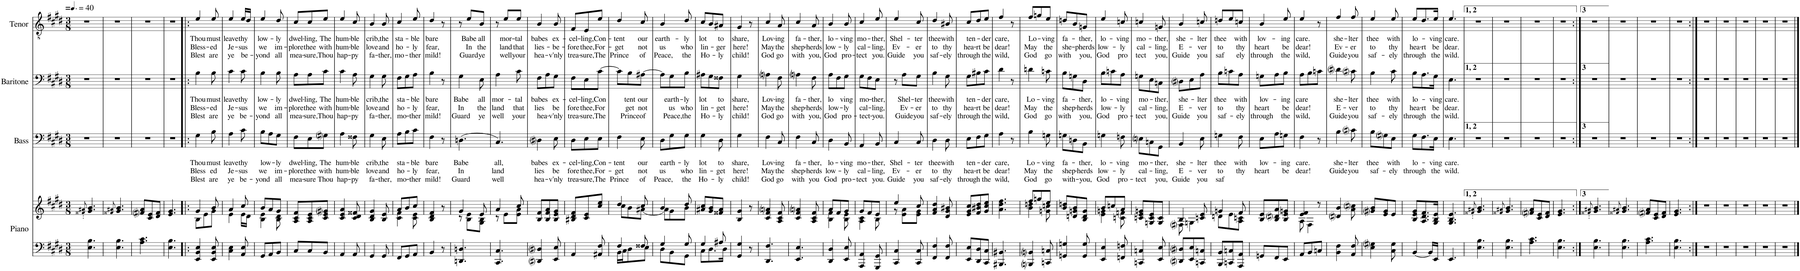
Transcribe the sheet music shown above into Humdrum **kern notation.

**kern	**kern	**kern	**text	**text	**text	**kern	**text	**text	**text	**kern	**text	**text	**text
*part4	*part4	*part3	*part3	*part3	*part3	*part2	*part2	*part2	*part2	*part1	*part1	*part1	*part1
*staff5	*staff4	*staff3	*staff3	*staff3	*staff3	*staff2	*staff2	*staff2	*staff2	*staff1	*staff1	*staff1	*staff1
*I"Piano	*	*I"Bass	*	*	*	*I"Baritone	*	*	*	*I"Tenor	*	*	*
*I'Pno	*	*	*	*	*	*	*	*	*	*	*	*	*
*clefF4	*clefG2	*clefF4	*	*	*	*clefF4	*	*	*	*clefGv2	*	*	*
*k[f#c#g#d#]	*k[f#c#g#d#]	*k[f#c#g#d#]	*	*	*	*k[f#c#g#d#]	*	*	*	*k[f#c#g#d#]	*	*	*
*E:	*E:	*E:	*	*	*	*E:	*	*	*	*E:	*	*	*
*M3/8	*M3/8	*M3/8	*	*	*	*M3/8	*	*	*	*M3/8	*	*	*
=1	=1	=1	=1	=1	=1	=1	=1	=1	=1	=1	=1	=1	=1
.	8qf##X/' 8qa#X/'	.	.	.	.	.	.	.	.	.	.	.	.
!	!	!	!	!	!	!	!	!	!	!LO:TX:a:B:t==	!	!	!
!	!	!	!	!	!	!	!	!	!	!LO:TX:a:t=[quarter]	!	!	!
!	!	!	!	!	!	!	!	!	!	!LO:TX:a:t== 40	!	!	!
4.E\ 4.B\	4.g#/ 4.b/	4.r	.	.	.	4.r	.	.	.	4.r	.	.	.
=2	=2	=2	=2	=2	=2	=2	=2	=2	=2	=2	=2	=2	=2
.	8qf##X/ 8qa#X/	.	.	.	.	.	.	.	.	.	.	.	.
4.E\ 4.B\	4.g#/ 4.b/	4.r	.	.	.	4.r	.	.	.	4.r	.	.	.
=3	=3	=3	=3	=3	=3	=3	=3	=3	=3	=3	=3	=3	=3
4.A\ 4.c#\	8f#i/ 8a/L	4.r	.	.	.	4.r	.	.	.	4.r	.	.	.
.	8c#/ 8e/	.	.	.	.	.	.	.	.	.	.	.	.
.	8d#/ 8f#/J	.	.	.	.	.	.	.	.	.	.	.	.
=4	=4	=4	=4	=4	=4	=4	=4	=4	=4	=4	=4	=4	=4
4.E\ 4.B\	4.e/ 4.g#/	4.r	.	.	.	4.r	.	.	.	4.r	.	.	.
=5!|:	=5!|:	=5!|:	=5!|:	=5!|:	=5!|:	=5!|:	=5!|:	=5!|:	=5!|:	=5!|:	=5!|:	=5!|:	=5!|:
*	*^	*	*	*	*	*	*	*	*	*	*	*	*
!	!	!	!	!LO:LY:b	!LO:LY:b	!LO:LY:b	!	!LO:LY:b	!LO:LY:b	!LO:LY:b	!	!LO:LY:b	!LO:LY:b	!LO:LY:b
4EE/ 4BB/ 4E/	4g#/	8B\L	4G#\	Thou	Bless	Blest	4B\	Thou	Bless-	Blest	4e/	Thou	Bless-	Blest
.	.	8e\	.	.	.	.	.	.	.	.	.	.	.	.
!	!	!	!	!LO:LY:b	!LO:LY:b	!LO:LY:b	!	!LO:LY:b	!LO:LY:b	!LO:LY:b	!	!LO:LY:b	!LO:LY:b	!LO:LY:b
8EE/ 8BB/ 8E/	8b/	8g#\J	8B\	must	ed	are	8B\	must	-ed	are	8e/	must	-ed	are
=6	=6	=6	=6	=6	=6	=6	=6	=6	=6	=6	=6	=6	=6	=6
!	!	!	!	!LO:LY:b	!LO:LY:b	!LO:LY:b	!	!LO:LY:b	!LO:LY:b	!LO:LY:b	!	!LO:LY:b	!LO:LY:b	!LO:LY:b
4C#\ 4E\	4a/	4e\	4A\	leave	Je-	ye	4c#\	leave	Je-	ye	4e/	leave	Je-	ye
!	!	!	!	!LO:LY:b	!LO:LY:b	!LO:LY:b	!	!LO:LY:b	!LO:LY:b	!LO:LY:b	!	!LO:LY:b	!LO:LY:b	!LO:LY:b
8AA/ 8E/	8cc#/	16e\LL	8c#\	thy	-sus	be-	8c#\	thy	-sus	be-	16e/LL	thy	-sus	be-
.	.	16d#\JJ	.	.	.	.	.	.	.	.	16d#/JJ	.	.	.
=7	=7	=7	=7	=7	=7	=7	=7	=7	=7	=7	=7	=7	=7	=7
!	!	!	!	!LO:LY:b	!LO:LY:b	!LO:LY:b	!	!LO:LY:b	!LO:LY:b	!LO:LY:b	!	!LO:LY:b	!LO:LY:b	!LO:LY:b
8GG#/L	8b/L	4B\ 4e\	8B\L	low-	we	-yond	4B\	low-	we	-yond	4e/	low-	we	-yond
8AA/	8a/	.	8A\	.	.	.	.	.	.	.	.	.	.	.
!	!	!	!	!LO:LY:b	!LO:LY:b	!LO:LY:b	!	!LO:LY:b	!LO:LY:b	!LO:LY:b	!	!LO:LY:b	!LO:LY:b	!LO:LY:b
8BB/J	8g#/J	8B\ 8d#\	8G#\J	-ly	im-	all	8B\	-ly	im-	all	8d#/	-ly	im-	all
=8	=8	=8	=8	=8	=8	=8	=8	=8	=8	=8	=8	=8	=8	=8
!	!	!	!	!LO:LY:b	!LO:LY:b	!LO:LY:b	!	!LO:LY:b	!LO:LY:b	!LO:LY:b	!	!LO:LY:b	!LO:LY:b	!LO:LY:b
*	*v	*v	*	*	*	*	*	*	*	*	*	*	*	*
8C#/L	8A/ 8c#/ 8f#/L	8F#\L	dwel-	-plore	mea-	8A\L	dwel-	-plore	mea-	8c#/L	dwel-	-plore	mea-
!	!	!	!LO:LY:b	!LO:LY:b	!LO:LY:b	!	!LO:LY:b	!LO:LY:b	!LO:LY:b	!	!LO:LY:b	!LO:LY:b	!LO:LY:b
8C#/	8A/ 8c#/ 8e/	8E\	-ling,	thee	-sure	8A\	-ling,	thee	-sure,	8c#/	-ling,	thee	-sure,
!	!	!	!LO:LY:b	!LO:LY:b	!LO:LY:b	!	!LO:LY:b	!LO:LY:b	!LO:LY:b	!	!LO:LY:b	!LO:LY:b	!LO:LY:b
8BB/J	8c#/ 8e/ 8g#i/J	8G#i\J	The	with	Thou	8c#\J	The	with	Thou	8e/J	The	with	Thou
=9	=9	=9	=9	=9	=9	=9	=9	=9	=9	=9	=9	=9	=9
!	!	!	!LO:LY:b	!LO:LY:b	!LO:LY:b	!	!LO:LY:b	!LO:LY:b	!LO:LY:b	!	!LO:LY:b	!LO:LY:b	!LO:LY:b
4AA/	4c#/ 4e/ 4a/	4A\	hum-	hum-	hap-	4c#\	hum-	hum-	hap-	4e/	hum-	hum-	hap-
!	!	!	!LO:LY:b	!LO:LY:b	!LO:LY:b	!	!LO:LY:b	!LO:LY:b	!LO:LY:b	!	!LO:LY:b	!LO:LY:b	!LO:LY:b
8AA/	8c#/ 8d#/ 8f##X/	8F##X\	-ble	-ble	-py	8A\	-ble	-ble	-py	8c#/	-ble	-ble	-py
=10	=10	=10	=10	=10	=10	=10	=10	=10	=10	=10	=10	=10	=10
!	!	!	!LO:LY:b	!LO:LY:b	!LO:LY:b	!	!LO:LY:b	!LO:LY:b	!LO:LY:b	!	!LO:LY:b	!LO:LY:b	!LO:LY:b
4GG#/	4B/ 4d#/ 4g#/	4G#\	crib,	love	fa-	4G#\	crib,	love	fa-	4B/	crib,	love	fa-
!	!	!	!LO:LY:b	!LO:LY:b	!LO:LY:b	!	!LO:LY:b	!LO:LY:b	!LO:LY:b	!	!LO:LY:b	!LO:LY:b	!LO:LY:b
8GG#/	8B/ 8e/	8E\	the	and	-ther,	8G#\	the	and	-ther,	8B/	the	and	-ther,
=11	=11	=11	=11	=11	=11	=11	=11	=11	=11	=11	=11	=11	=11
*	*^	*	*	*	*	*	*	*	*	*	*	*	*
!	!	!	!	!LO:LY:b	!LO:LY:b	!LO:LY:b	!	!LO:LY:b	!LO:LY:b	!LO:LY:b	!	!LO:LY:b	!LO:LY:b	!LO:LY:b
8FF#/L	8a/L	4c#\ 4f#\	8A\L	sta-	ho-	mo-	8F#\L	sta-	ho-	mo-	4c#/	sta-	ho-	mo-
8GG#/	8b/	.	8B\	.	.	.	8G#\	.	.	.	.	.	.	.
!	!	!	!	!LO:LY:b	!LO:LY:b	!LO:LY:b	!	!LO:LY:b	!LO:LY:b	!LO:LY:b	!	!LO:LY:b	!LO:LY:b	!LO:LY:b
8AA/J	8cc#/J	8c#\ 8e\	8c#\J	-ble	-ly	-ther	8A\J	-ble	-ly	-ther	8e/	-ble	-ly	-ther
=12	=12	=12	=12	=12	=12	=12	=12	=12	=12	=12	=12	=12	=12	=12
!	!	!	!	!LO:LY:b	!LO:LY:b	!LO:LY:b	!	!LO:LY:b	!LO:LY:b	!LO:LY:b	!	!LO:LY:b	!LO:LY:b	!LO:LY:b
*	*v	*v	*	*	*	*	*	*	*	*	*	*	*	*
4BB/	4B/ 4d#/ 4f#/	4F#\	bare	fear,	mild!	4B\	bare	fear,	mild!	4d#/	bare	fear,	mild!
8r	8r	8r	.	.	.	8r	.	.	.	8r	.	.	.
=13	=13	=13	=13	=13	=13	=13	=13	=13	=13	=13	=13	=13	=13
*	*^	*	*	*	*	*	*	*	*	*	*	*	*
!	!	!	!	!LO:LY:b	!LO:LY:b	!LO:LY:b	!	!LO:LY:b	!LO:LY:b	!LO:LY:b	!	!	!	!
4.DDn/ 4.Dn/	4g#/	8r	(4.Dn\	Babe	In	Guard	4G#\	Babe	In	Guard	8r	.	.	.
!	!	!	!	!	!	!	!	!	!	!	!	!LO:LY:b	!LO:LY:b	!LO:LY:b
.	.	8B\ 8e\L	.	.	.	.	.	.	.	.	8e/L	Babe	In	Guard
!	!	!	!	!	!	!	!	!LO:LY:b	!LO:LY:b	!LO:LY:b	!	!LO:LY:b	!LO:LY:b	!LO:LY:b
.	8e/	8G#\ 8B\J	.	.	.	.	8E\	all	the	ye	8B/J	all	the	ye
=14	=14	=14	=14	=14	=14	=14	=14	=14	=14	=14	=14	=14	=14	=14
!	!	!	!	!LO:LY:b	!LO:LY:b	!LO:LY:b	!	!LO:LY:b	!LO:LY:b	!LO:LY:b	!	!	!	!
4.CC#/ 4.C#/	4a/	8r	4.C#/)	all,	land	well	4A\	mor-	land	well	8r	.	.	.
!	!	!	!	!	!	!	!	!	!	!	!	!LO:LY:b	!LO:LY:b	!LO:LY:b
.	.	8e\L	.	.	.	.	.	.	.	.	8e/L	mor-	land	well
!	!	!	!	!	!	!	!	!LO:LY:b	!LO:LY:b	!LO:LY:b	!	!LO:LY:b	!LO:LY:b	!LO:LY:b
.	8cc#/	8e\ 8a\J	.	.	.	.	8c#\	-tal	that	your	8e/J	-tal	that	your
=15	=15	=15	=15	=15	=15	=15	=15	=15	=15	=15	=15	=15	=15	=15
!	!	!	!	!LO:LY:b	!LO:LY:b	!LO:LY:b	!	!LO:LY:b	!LO:LY:b	!LO:LY:b	!	!LO:LY:b	!LO:LY:b	!LO:LY:b
*	*v	*v	*	*	*	*	*	*	*	*	*	*	*	*
4DD#i/ 4D#i/	8B/ 8f#/L	4D#i\	babes	lies	hea-	8F#\L	babes	lies	hea-	4B/	babes	lies-	hea-
.	8B/ 8f#/ 8a/	.	.	.	.	8A\	.	.	.	.	.	.	.
!	!	!	!LO:LY:b	!LO:LY:b	!LO:LY:b	!	!LO:LY:b	!LO:LY:b	!LO:LY:b	!	!LO:LY:b	!LO:LY:b	!LO:LY:b
8EE/ 8E/	8B/ 8e/ 8g#/J	8E\	ex-	be	-v'nly	8G#\J	ex-	be	-v'nly	8B/	ex-	-be-	-v'nly
=16	=16	=16	=16	=16	=16	=16	=16	=16	=16	=16	=16	=16	=16
!	!	!	!LO:LY:b	!LO:LY:b	!LO:LY:b	!	!LO:LY:b	!LO:LY:b	!LO:LY:b	!	!LO:LY:b	!LO:LY:b	!LO:LY:b
4AA/	8B#X/ 8d#/ 8f#/L	8D#\L	-cel-	fore	trea-	8F#\L	-cel-	fore	trea-	8F#/L	-cel-	-fore	trea-
!	!	!	!LO:LY:b	!LO:LY:b	!LO:LY:b	!	!LO:LY:b	!LO:LY:b	!LO:LY:b	!	!LO:LY:b	!LO:LY:b	!LO:LY:b
.	8c#/ 8e/	8E\	-ling,	thee,	-sure,	8E\	-ling,	thee,	-sure,	8E/	-ling,	thee,	-sure,
!	!	!	!LO:LY:b	!LO:LY:b	!LO:LY:b	!	!LO:LY:b	!LO:LY:b	!LO:LY:b	!	!LO:LY:b	!LO:LY:b	!LO:LY:b
8AA#X/ 8F#/	8cc#/ 8ee/J	8E\J	Con-	For-	The	[8c#\J	Con	For	The	8e/J	Con-	For-	The
=17	=17	=17	=17	=17	=17	=17	=17	=17	=17	=17	=17	=17	=17
*^	*^	*	*	*	*	*	*	*	*	*	*	*	*
!	!	!	!	!	!LO:LY:b	!LO:LY:b	!LO:LY:b	!	!	!	!	!	!LO:LY:b	!LO:LY:b	!LO:LY:b
4F#/	16BB\LL	4dd#/	8cc#\L	4F#\	-tent	-get	Prince	8c#\L]	.	.	.	4d#/	-tent	-get	Prince
.	16C#\J	.	.	.	.	.	.	.	.	.	.	.	.	.	.
!	!	!	!	!	!	!	!	!	!LO:LY:b	!LO:LY:b	!LO:LY:b	!	!	!	!
.	8D#\	.	8b\	.	.	.	.	8B\	tent	get	Prince	.	.	.	.
!	!	!	!	!	!LO:LY:b	!LO:LY:b	!LO:LY:b	!	!LO:LY:b	!LO:LY:b	!LO:LY:b	!	!LO:LY:b	!LO:LY:b	!LO:LY:b
8F##X/	8E\J	8cc#/	[8a#X\J	8E\	our	not	of	[8A#X\J	our	not	of	8c#/	our	not	of
=18	=18	=18	=18	=18	=18	=18	=18	=18	=18	=18	=18	=18	=18	=18	=18
!	!	!	!	!	!LO:LY:b	!LO:LY:b	!LO:LY:b	!	!	!	!	!	!LO:LY:b	!LO:LY:b	!LO:LY:b
4G#/	8D#\L	4b/	8a#\L]	8D#\L	earth-	us	Peace,	8A#\L]	.	.	.	4B/	earth-	us	Peace,
!	!	!	!	!	!	!	!	!	!LO:LY:b	!LO:LY:b	!LO:LY:b	!	!	!	!
.	8BB\	.	8g#\	8G#\	.	.	.	8G#\	earth-	us	Peace,	.	.	.	.
!	!	!	!	!	!LO:LY:b	!LO:LY:b	!LO:LY:b	!	!LO:LY:b	!LO:LY:b	!LO:LY:b	!	!LO:LY:b	!LO:LY:b	!LO:LY:b
8G#/	8GG#\J	8dd#/	8b\J	8G#\J	-ly	who	the	8B\J	-ly	who	the	8d#/	-ly	who	the
=19	=19	=19	=19	=19	=19	=19	=19	=19	=19	=19	=19	=19	=19	=19	=19
!	!	!	!	!	!LO:LY:b	!LO:LY:b	!LO:LY:b	!	!LO:LY:b	!LO:LY:b	!LO:LY:b	!	!LO:LY:b	!LO:LY:b	!LO:LY:b
*	*	*v	*v	*	*	*	*	*	*	*	*	*	*	*	*
4G#/	8C#\L	8a#X/ 8cc#/L	4G#\	lot	lin-	Ho-	8A#X\L	lot	lin-	Ho-	8c#/L	lot	lin-	Ho-
.	8.D#\	8g#/ 8b/	.	.	.	.	8G#\	.	.	.	8B/	.	.	.
!	!	!	!	!LO:LY:b	!LO:LY:b	!LO:LY:b	!	!LO:LY:b	!LO:LY:b	!LO:LY:b	!	!LO:LY:b	!LO:LY:b	!LO:LY:b
8A#X/	.	8f##X/ 8a#/J	8D#\	to	-get	-ly	8F##X\J	to	-get	-ly	8A#X/J	to	-ger	-ly
.	16D#\Jk	.	.	.	.	.	.	.	.	.	.	.	.	.
=20	=20	=20	=20	=20	=20	=20	=20	=20	=20	=20	=20	=20	=20	=20
!	!	!	!	!LO:LY:b	!LO:LY:b	!LO:LY:b	!	!LO:LY:b	!LO:LY:b	!LO:LY:b	!	!LO:LY:b	!LO:LY:b	!LO:LY:b
*v	*v	*	*	*	*	*	*	*	*	*	*	*	*	*
4GG#/ 4G#/	4B/ 4g#/	4G#\	share,	here!	child!	4G#\	share,	here!	child!	4G#/	share,	here!	child!
8r	8r	8ryy	.	.	.	8ryy	.	.	.	8r	.	.	.
=21	=21	=21	=21	=21	=21	=21	=21	=21	=21	=21	=21	=21	=21
!	!	!	!LO:LY:b	!LO:LY:b	!LO:LY:b	!	!LO:LY:b	!LO:LY:b	!LO:LY:b	!	!LO:LY:b	!LO:LY:b	!LO:LY:b
4.DD#/ 4.F#/	4c#/ 4f#/ 4ani/	4F#\	Lov-	May	God	4Ani\	Lov-	May	God	4c#/	Lov-	May	God
!	!	!	!LO:LY:b	!LO:LY:b	!LO:LY:b	!	!LO:LY:b	!LO:LY:b	!LO:LY:b	!	!LO:LY:b	!LO:LY:b	!LO:LY:b
.	8A/ 8c#/ 8f#/	8C#/	-ing	the	go	8F#\	-ing	the	go	8A/	-ing	the	go
=22	=22	=22	=22	=22	=22	=22	=22	=22	=22	=22	=22	=22	=22
!	!	!	!LO:LY:b	!LO:LY:b	!LO:LY:b	!	!LO:LY:b	!LO:LY:b	!LO:LY:b	!	!LO:LY:b	!LO:LY:b	!LO:LY:b
4.EE/ 4.E/	4c#/ 4f#/ 4ani/	4F#\	fa-	shep-	with	4Ani\	fa-	shep-	with	4c#/	fa-	shep-	with
!	!	!	!LO:LY:b	!LO:LY:b	!LO:LY:b	!	!LO:LY:b	!LO:LY:b	!LO:LY:b	!	!LO:LY:b	!LO:LY:b	!LO:LY:b
.	8A/ 8c#/ 8f#/	8C#/	-ther,	-herds	you	8F#\	-ther,	-herds	you,	8A/	-ther,	-herds	you,
=23	=23	=23	=23	=23	=23	=23	=23	=23	=23	=23	=23	=23	=23
*	*^	*	*	*	*	*	*	*	*	*	*	*	*
!	!	!	!	!LO:LY:b	!LO:LY:b	!LO:LY:b	!	!LO:LY:b	!LO:LY:b	!LO:LY:b	!	!LO:LY:b	!LO:LY:b	!LO:LY:b
4DD#/ 4D#/	8a/L	4B\ 4f#\	4D#\	lo-	low-	God	8A\L	lo	low-	God	4B/	lo-	low-	God
.	8f#/	.	.	.	.	.	8F#\	.	.	.	.	.	.	.
!	!	!	!	!LO:LY:b	!LO:LY:b	!LO:LY:b	!	!LO:LY:b	!LO:LY:b	!LO:LY:b	!	!LO:LY:b	!LO:LY:b	!LO:LY:b
8EE/ 8E/	8g#/J	8B\ 8e\	8BB/	-ving	-ly	pro-	8G#\J	ving	-ly	pro-	8B/	-ving	-ly	pro-
=24	=24	=24	=24	=24	=24	=24	=24	=24	=24	=24	=24	=24	=24	=24
!	!	!	!	!LO:LY:b	!LO:LY:b	!LO:LY:b	!	!LO:LY:b	!LO:LY:b	!LO:LY:b	!	!LO:LY:b	!LO:LY:b	!LO:LY:b
4AAA/ 4AA/	8g#/L	4A\ 4c#\	4AA/	mo-	cal-	-tect	8G#\L	mo-	cal-	-tect-	4c#/	mo-	cal-	-tect
.	8f#/	.	.	.	.	.	8F#\	.	.	.	.	.	.	.
!	!	!	!	!LO:LY:b	!LO:LY:b	!LO:LY:b	!	!LO:LY:b	!LO:LY:b	!LO:LY:b	!	!LO:LY:b	!LO:LY:b	!LO:LY:b
8GGG#/ 8GG#/	8e/J	8B\	8BB/	-ther,	-ling,	you.	8E\J	-ther,	-ling,	-you.	8e/	-ther,	-ling,	you.
=25	=25	=25	=25	=25	=25	=25	=25	=25	=25	=25	=25	=25	=25	=25
!	!	!	!	!LO:LY:b	!LO:LY:b	!LO:LY:b	!	!	!	!	!	!LO:LY:b	!LO:LY:b	!LO:LY:b
4CC#/ 4C#/	4ee/	8r	4C#/	Shel-	Ev-	Guide	8r	.	.	.	4e/	Shel-	Ev-	Guide
!	!	!	!	!	!	!	!	!LO:LY:b	!LO:LY:b	!LO:LY:b	!	!	!	!
.	.	8e\ 8a\L	.	.	.	.	8A\L	Shel-	Ev-	Guide	.	.	.	.
!	!	!	!	!LO:LY:b	!LO:LY:b	!LO:LY:b	!	!LO:LY:b	!LO:LY:b	!LO:LY:b	!	!LO:LY:b	!LO:LY:b	!LO:LY:b
8CC#/ 8C#/	8cc#/	8e\ 8g#\J	8C#/	-ter	-er	you	8G#\J	-ter	-er	you	8c#/	-ter	-er	you
=26	=26	=26	=26	=26	=26	=26	=26	=26	=26	=26	=26	=26	=26	=26
!	!	!	!	!LO:LY:b	!LO:LY:b	!LO:LY:b	!	!LO:LY:b	!LO:LY:b	!LO:LY:b	!	!LO:LY:b	!LO:LY:b	!LO:LY:b
*	*v	*v	*	*	*	*	*	*	*	*	*	*	*	*
4FF#/ 4F#/	4f#/ 4a/ 4dd#/	4D#\	thee	to	saf-	4B\	thee	to	saf-	4d#/	thee	to	saf-
!	!	!	!LO:LY:b	!LO:LY:b	!LO:LY:b	!	!LO:LY:b	!LO:LY:b	!LO:LY:b	!	!LO:LY:b	!LO:LY:b	!LO:LY:b
8FF#/ 8F#/	8d#/ 8g#/ 8b#X/	8D#\	with	thy	-ely	8G#\	with	thy	-ely	8B#X/	with	thy	-ely
=27	=27	=27	=27	=27	=27	=27	=27	=27	=27	=27	=27	=27	=27
!	!	!	!LO:LY:b	!LO:LY:b	!LO:LY:b	!	!LO:LY:b	!LO:LY:b	!LO:LY:b	!	!LO:LY:b	!LO:LY:b	!LO:LY:b
8EE/ 8E/L	8e/ 8g#/ 8cc#/L	8E\L	ten-	hea-	through	8G#\L	ten-	hea-	through	8c#/L	ten-	hea-	through
!	!	!	!	!LO:LY:b	!	!	!	!LO:LY:b	!	!	!	!LO:LY:b	!
8DD#/ 8D#/	8f#/ 8b#X/ 8dd#/	8F#\	.	-rt	.	8B#X\	.	-rt	.	8d#/	.	-rt	.
!	!	!	!LO:LY:b	!LO:LY:b	!LO:LY:b	!	!LO:LY:b	!LO:LY:b	!LO:LY:b	!	!LO:LY:b	!LO:LY:b	!LO:LY:b
8CC#/ 8C#/J	8g#/ 8cc#/ 8ee/J	8G#\J	-der	be	the	8c#\J	-der	be	the	8e/J	-der	be	the
=28	=28	=28	=28	=28	=28	=28	=28	=28	=28	=28	=28	=28	=28
!	!	!	!LO:LY:b	!LO:LY:b	!LO:LY:b	!	!LO:LY:b	!LO:LY:b	!LO:LY:b	!	!LO:LY:b	!LO:LY:b	!LO:LY:b
4.BBB#X/ 4.BB#X/	4.a\ 4.dd#\ 4.ff#\	4A\	care,	dear!	wild,	4d#\	care,	dear!	wild,	4f#/	care,	dear!	wild,
.	.	8r	.	.	.	8r	.	.	.	8r	.	.	.
=29	=29	=29	=29	=29	=29	=29	=29	=29	=29	=29	=29	=29	=29
*	*^	*	*	*	*	*	*	*	*	*	*	*	*
!	!	!	!	!LO:LY:b	!LO:LY:b	!LO:LY:b	!	!LO:LY:b	!LO:LY:b	!LO:LY:b	!	!LO:LY:b	!LO:LY:b	!LO:LY:b
4BBBni/ 4BBni/	8ff#/L	4b\ 4ddn\	4B\	Lo-	May	God	4dn\	Lo-	May	God	8f#/L	Lo-	May	God
.	8ggn/	.	.	.	.	.	.	.	.	.	8gn/	.	.	.
!	!	!	!	!LO:LY:b	!LO:LY:b	!LO:LY:b	!	!LO:LY:b	!LO:LY:b	!LO:LY:b	!	!LO:LY:b	!LO:LY:b	!LO:LY:b
8CCn/ 8Cn/	8ee/J	8gn\ 8ccn\	8Gn\	-ving	the	go	8cn\	-ving	the	go	8e/J	-ving	the	go
=30	=30	=30	=30	=30	=30	=30	=30	=30	=30	=30	=30	=30	=30	=30
!	!	!	!	!LO:LY:b	!LO:LY:b	!LO:LY:b	!	!LO:LY:b	!LO:LY:b	!LO:LY:b	!	!LO:LY:b	!LO:LY:b	!LO:LY:b
*	*v	*v	*	*	*	*	*	*	*	*	*	*	*	*
4GGn/ 4Gn/	8b/ 8ddn/L	8Gn\L	fa-	shep-	with-	8B\L	fa-	shep-	with	8dn/L	fa-	she-	with
.	8dn/ 8gn/ 8b/	8Dn\	.	.	.	8Gn\	.	.	.	8B/	.	.	.
!	!	!	!LO:LY:b	!LO:LY:b	!LO:LY:b	!	!LO:LY:b	!LO:LY:b	!LO:LY:b	!	!LO:LY:b	!LO:LY:b	!LO:LY:b
8GG/ 8G/	8B/ 8d/ 8g/J	8BB\J	-ther,	-herds	-you,	8D#\J	-ther,	-herds	you,	8Gn/J	-ther,	-pherds	you,
=31	=31	=31	=31	=31	=31	=31	=31	=31	=31	=31	=31	=31	=31
*	*^	*	*	*	*	*	*	*	*	*	*	*	*
!	!	!	!	!LO:LY:b	!LO:LY:b	!LO:LY:b	!	!LO:LY:b	!LO:LY:b	!LO:LY:b	!	!LO:LY:b	!LO:LY:b	!LO:LY:b
4EE/ 4E/	8b/L	4e\ 4gn\	4Gn\	lo-	low-	God	8B\L	lo-	low-	God	4e/	lo-	low-	God
.	8ccn/	.	.	.	.	.	8cn\	.	.	.	.	.	.	.
!	!	!	!	!LO:LY:b	!LO:LY:b	!LO:LY:b	!	!LO:LY:b	!LO:LY:b	!LO:LY:b	!	!LO:LY:b	!LO:LY:b	!LO:LY:b
8FFn/ 8Fn/	8a/J	8cn\ 8fn\	8Fn\	-ving	-ly	pro-	8A\J	-ving	-ly	pro-	8cn/	-ving	-ly	pro
=32	=32	=32	=32	=32	=32	=32	=32	=32	=32	=32	=32	=32	=32	=32
!	!	!	!	!LO:LY:b	!LO:LY:b	!LO:LY:b	!	!LO:LY:b	!LO:LY:b	!LO:LY:b	!	!LO:LY:b	!LO:LY:b	!LO:LY:b
*	*v	*v	*	*	*	*	*	*	*	*	*	*	*	*
4CCn/ 4Cn/	8cn/ 8e/ 8gn/L	8Eni\L	mo-	cal-	-tect	8Gn\L	mo-	cal-	-tect	4cn/	mo-	cal-	tect
.	8Gn/ 8c/ 8e/	8Cn\	.	.	.	8E\	.	.	.	.	.	.	.
!	!	!	!LO:LY:b	!LO:LY:b	!LO:LY:b	!	!LO:LY:b	!LO:LY:b	!LO:LY:b	!	!LO:LY:b	!LO:LY:b	!LO:LY:b
8EE/ 8E/	8G/ 8c/J	8GG#\J	-ther,	-ling,	you,	8Cn\J	-ther,	-ling,	you,	8Gn/	-ther,	-ling,	you,
=33	=33	=33	=33	=33	=33	=33	=33	=33	=33	=33	=33	=33	=33
*	*^	*	*	*	*	*	*	*	*	*	*	*	*
!	!	!	!	!LO:LY:b	!LO:LY:b	!LO:LY:b	!	!LO:LY:b	!LO:LY:b	!LO:LY:b	!	!LO:LY:b	!LO:LY:b	!LO:LY:b
8DD#i/ 8D#i/L	4B/	8F#i\	4BB/	she-	E-	Guide	8D#i\L	she-	E-	Guide	4B/	she-	E-	Guide
8EE/ 8E/	.	4Gn\	.	.	.	.	8E\	.	.	.	.	.	.	.
!	!	!	!	!LO:LY:b	!LO:LY:b	!LO:LY:b	!	!LO:LY:b	!LO:LY:b	!LO:LY:b	!	!LO:LY:b	!LO:LY:b	!LO:LY:b
8CCn/ 8Cn/J	8cn/ 8e/	.	8E\	-lter	-ver	you	8A\J	-lter	-ver	you	8cn/	-lter	-ver	you
=34	=34	=34	=34	=34	=34	=34	=34	=34	=34	=34	=34	=34	=34	=34
!	!	!	!	!LO:LY:b	!LO:LY:b	!LO:LY:b	!	!LO:LY:b	!LO:LY:b	!LO:LY:b	!	!LO:LY:b	!LO:LY:b	!LO:LY:b
8BBB/ 8BB/L	4gn/	8dn\L	4Gn\	thee	to	saf	8B\L	thee	to	saf-	8dn/L	thee	to	saf
8CCn/ 8Cn/	.	8e\	.	.	.	.	8cn\	.	.	.	8e/	.	.	.
!	!	!	!	!LO:LY:b	!LO:LY:b	!	!	!LO:LY:b	!LO:LY:b	!LO:LY:b	!	!LO:LY:b	!LO:LY:b	!LO:LY:b
8AAA/ 8AA/J	8f#/	8A\ 8cn\J	8F#\	with	thy	.	8A\J	with	thy	-ely	8cn/J	with	thy	ely
=35	=35	=35	=35	=35	=35	=35	=35	=35	=35	=35	=35	=35	=35	=35
!	!	!	!	!LO:LY:b	!LO:LY:b	!	!	!LO:LY:b	!LO:LY:b	!LO:LY:b	!	!LO:LY:b	!LO:LY:b	!LO:LY:b
*	*v	*v	*	*	*	*	*	*	*	*	*	*	*	*
8GGn/L	8B/ 8e/L	8E\L	lov-	heart	.	8Gn\L	lov-	heart	through	4B/	lov-	heart	through
8FF#/	8B/ 8d#i/ 8a/	8A\	.	.	.	8A\	.	.	.	.	.	.	.
!	!	!	!LO:LY:b	!LO:LY:b	!	!	!LO:LY:b	!LO:LY:b	!LO:LY:b	!	!LO:LY:b	!LO:LY:b	!LO:LY:b
8EE/J	8B/ 8e/ 8gn/J	8Gn\J	-ing	be	.	8B\J	-ing	be	the	8e/	-ing	be	the
=36	=36	=36	=36	=36	=36	=36	=36	=36	=36	=36	=36	=36	=36
*	*^	*	*	*	*	*	*	*	*	*	*	*	*
!	!	!	!	!LO:LY:b	!LO:LY:b	!	!	!LO:LY:b	!LO:LY:b	!LO:LY:b	!	!LO:LY:b	!LO:LY:b	!LO:LY:b
8AA/L	4e/ 4f#/	8A\	4F#\	care.	dear!	.	8A\L	care	dear!	wild,	4e/	care.	dear!	wild,
8BB/	.	4F#\	.	.	.	.	8B\	.	.	.	.	.	.	.
8Cn/J	8r	.	8r	.	.	.	8cn\J	.	.	.	8r	.	.	.
*	*v	*v	*	*	*	*	*	*	*	*	*	*	*	*
=37	=37	=37	=37	=37	=37	=37	=37	=37	=37	=37	=37	=37	=37
!	!	!	!LO:LY:b	!LO:LY:b	!	!	!LO:LY:b	!LO:LY:b	!LO:LY:b	!	!LO:LY:b	!LO:LY:b	!LO:LY:b
4BB\ 4F#\	4d#i/ 4b/	4B\	she-	Guide	.	4d#i\	she-	E-	Guide	4f#/	she-	Ev-	Guide
!	!	!	!LO:LY:b	!LO:LY:b	!	!	!LO:LY:b	!LO:LY:b	!LO:LY:b	!	!LO:LY:b	!LO:LY:b	!LO:LY:b
8AA/ 8F#/	8a\ 8cc#i\	8c#i\	-lter	you	.	8c#i\	-lter	-ver	you	8f#/	-lter	-er	you
=38	=38	=38	=38	=38	=38	=38	=38	=38	=38	=38	=38	=38	=38
!	!	!	!LO:LY:b	!LO:LY:b	!	!	!LO:LY:b	!LO:LY:b	!LO:LY:b	!	!LO:LY:b	!LO:LY:b	!LO:LY:b
4E\ 4G#i\	8g#i/ 8b/L	8B\L	thee	saf-	.	4B\	thee	to	saf-	4e/	thee	to	saf-
.	8e/ 8g#/	8G#i\	.	.	.	.	.	.	.	.	.	.	.
!	!	!	!LO:LY:b	!LO:LY:b	!	!	!LO:LY:b	!LO:LY:b	!LO:LY:b	!	!LO:LY:b	!LO:LY:b	!LO:LY:b
8C#\ 8G#\	8e/J	8E\J	with	-ely	.	8c#\	with	thy	-ely	8e/	with	thy	-ely
=39	=39	=39	=39	=39	=39	=39	=39	=39	=39	=39	=39	=39	=39
!	!	!	!LO:LY:b	!LO:LY:b	!	!	!LO:LY:b	!LO:LY:b	!LO:LY:b	!	!LO:LY:b	!LO:LY:b	!LO:LY:b
[4BB/	8B/ 8e/ 8g#/L	8G#\L	lo-	through	.	8B\L	lo-	hea-	through	8e/L	lo-	hea-	through
!	!	!	!	!	!	!	!	!LO:LY:b	!	!	!	!LO:LY:b	!
.	8.A/ 8.d#/ 8.f#/	8.F#\	.	.	.	8.A\	.	-rt	.	8.d#/	.	-rt	.
16BB/LL]	.	.	.	.	.	.	.	.	.	.	.	.	.
!	!	!	!LO:LY:b	!LO:LY:b	!	!	!LO:LY:b	!LO:LY:b	!LO:LY:b	!	!LO:LY:b	!LO:LY:b	!LO:LY:b
16EE/JJ	16G#/ 16B/ 16e/Jk	16E\Jk	-ving	the	.	16G#\Jk	-ving	be	the	16e/Jk	-ving	be	the
=40	=40	=40	=40	=40	=40	=40	=40	=40	=40	=40	=40	=40	=40
!	!	!	!LO:LY:b	!LO:LY:b	!	!	!LO:LY:b	!LO:LY:b	!LO:LY:b	!	!LO:LY:b	!LO:LY:b	!LO:LY:b
4.EE/	4.G#/ 4.B/ 4.e/	4.E\	care.	wild.	.	4.E\	care.	dear.	wild.	4.e/	care.	dear.	wild.
=41	=41	=41	=41	=41	=41	=41	=41	=41	=41	=41	=41	=41	=41
.	8qf##X/' 8qa#X/'	.	.	.	.	.	.	.	.	.	.	.	.
4.E\ 4.B\	4.g#/ 4.b/	4.r	.	.	.	4.r	.	.	.	4.r	.	.	.
=42	=42	=42	=42	=42	=42	=42	=42	=42	=42	=42	=42	=42	=42
.	8qf##X/ 8qa#X/	.	.	.	.	.	.	.	.	.	.	.	.
4.E\ 4.B\	4.g#/ 4.b/	4.r	.	.	.	4.r	.	.	.	4.r	.	.	.
=43	=43	=43	=43	=43	=43	=43	=43	=43	=43	=43	=43	=43	=43
4.A\ 4.c#\	8f#i/ 8a/L	4.r	.	.	.	4.r	.	.	.	4.r	.	.	.
.	8c#/ 8e/	.	.	.	.	.	.	.	.	.	.	.	.
.	8d#/ 8f#/J	.	.	.	.	.	.	.	.	.	.	.	.
=44	=44	=44	=44	=44	=44	=44	=44	=44	=44	=44	=44	=44	=44
4.E\ 4.B\	4.e/ 4.g#/	4.r	.	.	.	4.r	.	.	.	4.r	.	.	.
=45:|!	=45:|!	=45:|!	=45:|!	=45:|!	=45:|!	=45:|!	=45:|!	=45:|!	=45:|!	=45:|!	=45:|!	=45:|!	=45:|!
.	8qf##X/' 8qa#X/'	.	.	.	.	.	.	.	.	.	.	.	.
4.E\ 4.B\	4.g#/ 4.b/	4.r	.	.	.	4.r	.	.	.	4.r	.	.	.
=46	=46	=46	=46	=46	=46	=46	=46	=46	=46	=46	=46	=46	=46
.	8qf##X/ 8qa#X/	.	.	.	.	.	.	.	.	.	.	.	.
4.E\ 4.B\	4.g#/ 4.b/	4.r	.	.	.	4.r	.	.	.	4.r	.	.	.
=47	=47	=47	=47	=47	=47	=47	=47	=47	=47	=47	=47	=47	=47
4.A\ 4.c#\	8f#i/ 8a/L	4.r	.	.	.	4.r	.	.	.	4.r	.	.	.
.	8c#/ 8e/	.	.	.	.	.	.	.	.	.	.	.	.
.	8d#/ 8f#/J	.	.	.	.	.	.	.	.	.	.	.	.
=48	=48	=48	=48	=48	=48	=48	=48	=48	=48	=48	=48	=48	=48
4.E\ 4.B\	4.e/ 4.g#/	4.r	.	.	.	4.r	.	.	.	4.r	.	.	.
=49:|!	=49:|!	=49:|!	=49:|!	=49:|!	=49:|!	=49:|!	=49:|!	=49:|!	=49:|!	=49:|!	=49:|!	=49:|!	=49:|!
4.r	4.r	4.r	.	.	.	4.r	.	.	.	4.r	.	.	.
=50	=50	=50	=50	=50	=50	=50	=50	=50	=50	=50	=50	=50	=50
4.r	4.r	4.r	.	.	.	4.r	.	.	.	4.r	.	.	.
=51	=51	=51	=51	=51	=51	=51	=51	=51	=51	=51	=51	=51	=51
4.r	4.r	4.r	.	.	.	4.r	.	.	.	4.r	.	.	.
=52	=52	=52	=52	=52	=52	=52	=52	=52	=52	=52	=52	=52	=52
4.r	4.r	4.r	.	.	.	4.r	.	.	.	4.r	.	.	.
=53	=53	=53	=53	=53	=53	=53	=53	=53	=53	=53	=53	=53	=53
4.r	4.r	4.r	.	.	.	4.r	.	.	.	4.r	.	.	.
==	==	==	==	==	==	==	==	==	==	==	==	==	==
*-	*-	*-	*-	*-	*-	*-	*-	*-	*-	*-	*-	*-	*-
